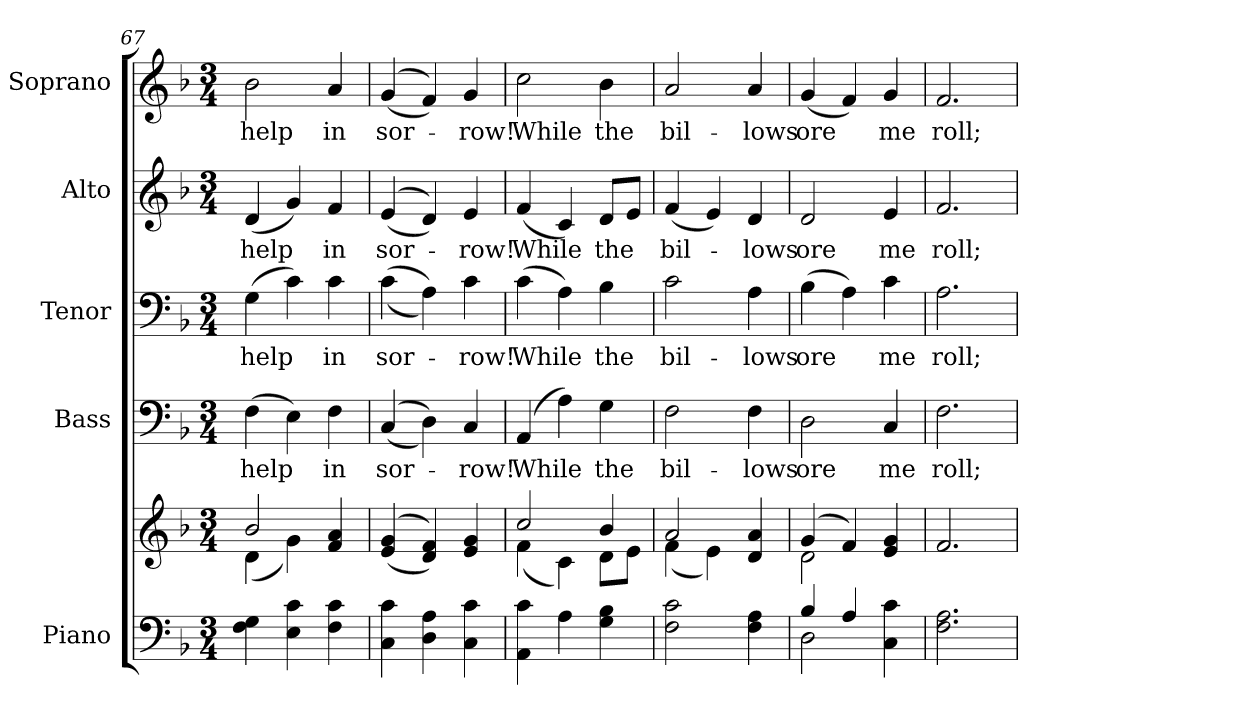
**kern	**kern	**kern	**text	**kern	**text	**kern	**text	**kern	**text
*part5	*part5	*part4	*part4	*part3	*part3	*part2	*part2	*part1	*part1
*staff6	*staff5	*staff4	*staff4	*staff3	*staff3	*staff2	*staff2	*staff1	*staff1
*I"Piano	*	*I"Bass	*	*I"Tenor	*	*I"Alto	*	*I"Soprano	*
*I'Pno.	*	*I'B.	*	*I'T.	*	*I'A.	*	*I'S.	*
*clefF4	*clefG2	*clefF4	*	*clefF4	*	*clefG2	*	*clefG2	*
*k[b-]	*k[b-]	*k[b-]	*	*k[b-]	*	*k[b-]	*	*k[b-]	*
*F:	*F:	*F:	*	*F:	*	*F:	*	*F:	*
*M3/4	*M3/4	*M3/4	*	*M3/4	*	*M3/4	*	*M3/4	*
=67	=67	=67	=67	=67	=67	=67	=67	=67	=67
*^	*^	*	*	*	*	*	*	*	*
!	!	!	!	!	!LO:LY:b:color=#000000	!	!	!	!	!	!
!	!	!	!	!	!	!	!LO:LY:b:color=#000000	!	!	!	!
!	!	!	!	!	!	!	!	!	!LO:LY:b:color=#000000	!	!
!	!	!	!	!	!	!	!	!	!	!	!LO:LY:b:color=#000000
4Fi\ 4Gi	4ryy	2b-i/	(4di\	(4Fi\	help	(4Gi\	help	(4di/	help	2b-i\	help
4Ei\ 4ci	4ryy	.	4gi\)	4Ei\)	.	4ci\)	.	4gi/)	.	.	.
!	!	!	!	!	!LO:LY:b:color=#000000	!	!	!	!	!	!
!	!	!	!	!	!	!	!LO:LY:b:color=#000000	!	!	!	!
!	!	!	!	!	!	!	!	!	!LO:LY:b:color=#000000	!	!
!	!	!	!	!	!	!	!	!	!	!	!LO:LY:b:color=#000000
4Fi\ 4ci	4ryy	4fi/ 4ai	4ryy	4Fi\	in	4ci\	in	4fi/	in	4ai/	in
*v	*v	*	*	*	*	*	*	*	*	*	*
*	*v	*v	*	*	*	*	*	*	*	*
=68	=68	=68	=68	=68	=68	=68	=68	=68	=68
*^	*^	*	*	*	*	*	*	*	*
!	!	!	!	!	!LO:LY:b:color=#000000	!	!	!	!	!	!
*v	*v	*	*	*	*	*	*	*	*	*	*
*	*v	*v	*	*	*	*	*	*	*	*
*^	*^	*	*	*	*	*	*	*	*
!	!	!	!	!	!	!	!LO:LY:b:color=#000000	!	!	!	!
*v	*v	*	*	*	*	*	*	*	*	*	*
*	*v	*v	*	*	*	*	*	*	*	*
*^	*^	*	*	*	*	*	*	*	*
!	!	!	!	!	!	!	!	!	!LO:LY:b:color=#000000	!	!
*v	*v	*	*	*	*	*	*	*	*	*	*
*	*v	*v	*	*	*	*	*	*	*	*
*^	*^	*	*	*	*	*	*	*	*
!	!	!	!	!	!	!	!	!	!	!	!LO:LY:b:color=#000000
*v	*v	*	*	*	*	*	*	*	*	*	*
*	*v	*v	*	*	*	*	*	*	*	*
4Ci\ 4ci	((4ei/ 4gi	((4Ci/	sor-	((4ci\	sor-	((4ei/	sor-	((4gi/	sor-
4Di\ 4Ai	4di/ 4fi))	4Di\))	.	4Ai\))	.	4di/))	.	4fi/))	.
!	!	!	!LO:LY:b:color=#000000	!	!	!	!	!	!
!	!	!	!	!	!LO:LY:b:color=#000000	!	!	!	!
!	!	!	!	!	!	!	!LO:LY:b:color=#000000	!	!
!	!	!	!	!	!	!	!	!	!LO:LY:b:color=#000000
4Ci\ 4ci	4ei/ 4gi	4Ci/	-row!	4ci\	-row!	4ei/	-row!	4gi/	-row!
!!LO:PB:g=z
=69	=69	=69	=69	=69	=69	=69	=69	=69	=69
*	*^	*	*	*	*	*	*	*	*
!	!	!	!	!LO:LY:b:color=#000000	!	!	!	!	!	!
!	!	!	!	!	!	!LO:LY:b:color=#000000	!	!	!	!
!	!	!	!	!	!	!	!	!LO:LY:b:color=#000000	!	!
!	!	!	!	!	!	!	!	!	!	!LO:LY:b:color=#000000
4AAi\ 4ci	2cci/	(4fi\	(4AAi/	While	(4ci\	While	(4fi/	While	2cci\	While
4Ai\	.	4ci\)	4Ai\)	.	4Ai\)	.	4ci/)	.	.	.
!	!	!	!	!LO:LY:b:color=#000000	!	!	!	!	!	!
!	!	!	!	!	!	!LO:LY:b:color=#000000	!	!	!	!
!	!	!	!	!	!	!	!	!LO:LY:b:color=#000000	!	!
!	!	!	!	!	!	!	!	!	!	!LO:LY:b:color=#000000
4Gi\ 4B-i	4b-i/	8di\L	4Gi\	the	4B-i\	the	8di/L	the	4b-i\	the
.	.	8ei\J	.	.	.	.	8ei/J	.	.	.
=70	=70	=70	=70	=70	=70	=70	=70	=70	=70	=70
!	!	!	!	!LO:LY:b:color=#000000	!	!	!	!	!	!
!	!	!	!	!	!	!LO:LY:b:color=#000000	!	!	!	!
!	!	!	!	!	!	!	!	!LO:LY:b:color=#000000	!	!
!	!	!	!	!	!	!	!	!	!	!LO:LY:b:color=#000000
2Fi\ 2ci	2ai/	(4fi\	2Fi\	bil-	2ci\	bil-	(4fi/	bil-	2ai/	bil-
.	.	4ei\)	.	.	.	.	4ei/)	.	.	.
!	!	!	!	!LO:LY:b:color=#000000	!	!	!	!	!	!
!	!	!	!	!	!	!LO:LY:b:color=#000000	!	!	!	!
!	!	!	!	!	!	!	!	!LO:LY:b:color=#000000	!	!
!	!	!	!	!	!	!	!	!	!	!LO:LY:b:color=#000000
4Fi\ 4Ai	4di/ 4ai	4ryy	4Fi\	-lows	4Ai\	-lows	4di/	-lows	4ai/	-lows
=71	=71	=71	=71	=71	=71	=71	=71	=71	=71	=71
*^	*	*	*	*	*	*	*	*	*	*
!	!	!	!	!	!LO:LY:b:color=#000000	!	!	!	!	!	!
!	!	!	!	!	!	!	!LO:LY:b:color=#000000	!	!	!	!
!	!	!	!	!	!	!	!	!	!LO:LY:b:color=#000000	!	!
!	!	!	!	!	!	!	!	!	!	!	!LO:LY:b:color=#000000
4B-i/	2Di\	(4gi/	2di\	2Di\	ore	(4B-i\	ore	2di/	ore	(4gi/	ore
4Ai/	.	4fi/)	.	.	.	4Ai\)	.	.	.	4fi/)	.
!	!	!	!	!	!LO:LY:b:color=#000000	!	!	!	!	!	!
!	!	!	!	!	!	!	!LO:LY:b:color=#000000	!	!	!	!
!	!	!	!	!	!	!	!	!	!LO:LY:b:color=#000000	!	!
!	!	!	!	!	!	!	!	!	!	!	!LO:LY:b:color=#000000
4Ci\ 4ci	4ryy	4ei/ 4gi	4ryy	4Ci/	me	4ci\	me	4ei/	me	4gi/	me
*v	*v	*	*	*	*	*	*	*	*	*	*
*	*v	*v	*	*	*	*	*	*	*	*
=72	=72	=72	=72	=72	=72	=72	=72	=72	=72
*^	*^	*	*	*	*	*	*	*	*
!	!	!	!	!	!LO:LY:b:color=#000000	!	!	!	!	!	!
*v	*v	*	*	*	*	*	*	*	*	*	*
*	*v	*v	*	*	*	*	*	*	*	*
*^	*^	*	*	*	*	*	*	*	*
!	!	!	!	!	!	!	!LO:LY:b:color=#000000	!	!	!	!
*v	*v	*	*	*	*	*	*	*	*	*	*
*	*v	*v	*	*	*	*	*	*	*	*
*^	*^	*	*	*	*	*	*	*	*
!	!	!	!	!	!	!	!	!	!LO:LY:b:color=#000000	!	!
*v	*v	*	*	*	*	*	*	*	*	*	*
*	*v	*v	*	*	*	*	*	*	*	*
*^	*^	*	*	*	*	*	*	*	*
!	!	!	!	!	!	!	!	!	!	!	!LO:LY:b:color=#000000
*v	*v	*	*	*	*	*	*	*	*	*	*
*	*v	*v	*	*	*	*	*	*	*	*
2.Fi\ 2.Ai	2.fi/	2.Fi\	roll;	2.Ai\	roll;	2.fi/	roll;	2.fi/	roll;
=	=	=	=	=	=	=	=	=	=
*-	*-	*-	*-	*-	*-	*-	*-	*-	*-
